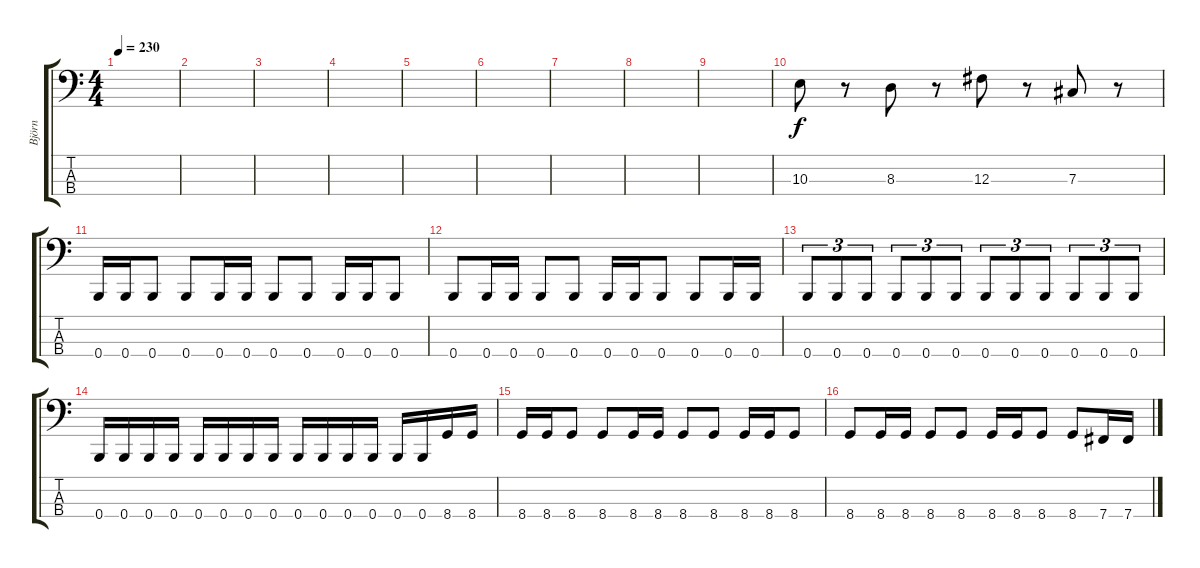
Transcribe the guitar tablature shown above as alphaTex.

\track ("Björn" "Björn") {instrument electricbassfinger}
\staff {score tabs}
\tuning (E2 B1 Gb1 B0) {hide}
\ts (4 4)
\tempo 230
\clef f4
\ks c
|
|
|
|
|
|
|
|
|
10.3.8 r.8 8.3.8 r.8 12.3.8 r.8 7.3.8 r.8 |
0.4.16 0.4.16 0.4.8 0.4.8 0.4.16 0.4.16 0.4.8 0.4.8 0.4.16 0.4.16 0.4.8 |
0.4.8 0.4.16 0.4.16 0.4.8 0.4.8 0.4.16 0.4.16 0.4.8 0.4.8 0.4.16 0.4.16 |
0.4.8{tu (3 2)} 0.4.8{tu (3 2)} 0.4.8{tu (3 2)} 0.4.8{tu (3 2)} 0.4.8{tu (3 2)} 0.4.8{tu (3 2)} 0.4.8{tu (3 2)} 0.4.8{tu (3 2)} 0.4.8{tu (3 2)} 0.4.8{tu (3 2)} 0.4.8{tu (3 2)} 0.4.8{tu (3 2)} |
0.4.16 0.4.16 0.4.16 0.4.16 0.4.16 0.4.16 0.4.16 0.4.16 0.4.16 0.4.16 0.4.16 0.4.16 0.4.16 0.4.16 8.4.16 8.4.16 |
8.4.16 8.4.16 8.4.8 8.4.8 8.4.16 8.4.16 8.4.8 8.4.8 8.4.16 8.4.16 8.4.8 |
8.4.8 8.4.16 8.4.16 8.4.8 8.4.8 8.4.16 8.4.16 8.4.8 8.4.8 7.4.16 7.4.16
